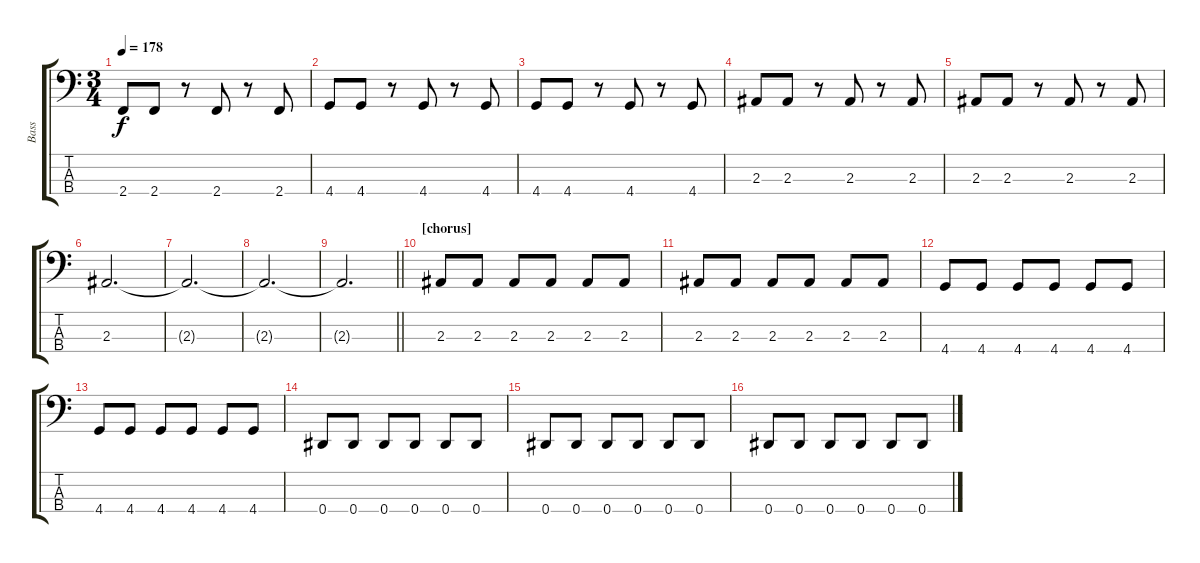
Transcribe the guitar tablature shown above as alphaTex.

\track ("Bass" "Bass") {instrument electricbassfinger}
\staff {score tabs}
\tuning (Gb2 Db2 Ab1 Eb1) {hide}
\ts (3 4)
\tempo 178
\clef f4
\ks c
2.4.8{dy f} 2.4.8 r.8 2.4.8 r.8 2.4.8 |
4.4.8 4.4.8 r.8 4.4.8 r.8 4.4.8 |
4.4.8 4.4.8 r.8 4.4.8 r.8 4.4.8 |
2.3.8 2.3.8 r.8 2.3.8 r.8 2.3.8 |
2.3.8 2.3.8 r.8 2.3.8 r.8 2.3.8 |
2.3.2{d} |
2.3{t}.2{d} |
2.3{t}.2{d} |
\barLineRight lightlight
2.3{t}.2{d} |
\section ("" "[chorus]")
2.3.8 2.3.8 2.3.8 2.3.8 2.3.8 2.3.8 |
2.3.8 2.3.8 2.3.8 2.3.8 2.3.8 2.3.8 |
4.4.8 4.4.8 4.4.8 4.4.8 4.4.8 4.4.8 |
4.4.8 4.4.8 4.4.8 4.4.8 4.4.8 4.4.8 |
0.4.8 0.4.8 0.4.8 0.4.8 0.4.8 0.4.8 |
0.4.8 0.4.8 0.4.8 0.4.8 0.4.8 0.4.8 |
0.4.8 0.4.8 0.4.8 0.4.8 0.4.8 0.4.8
